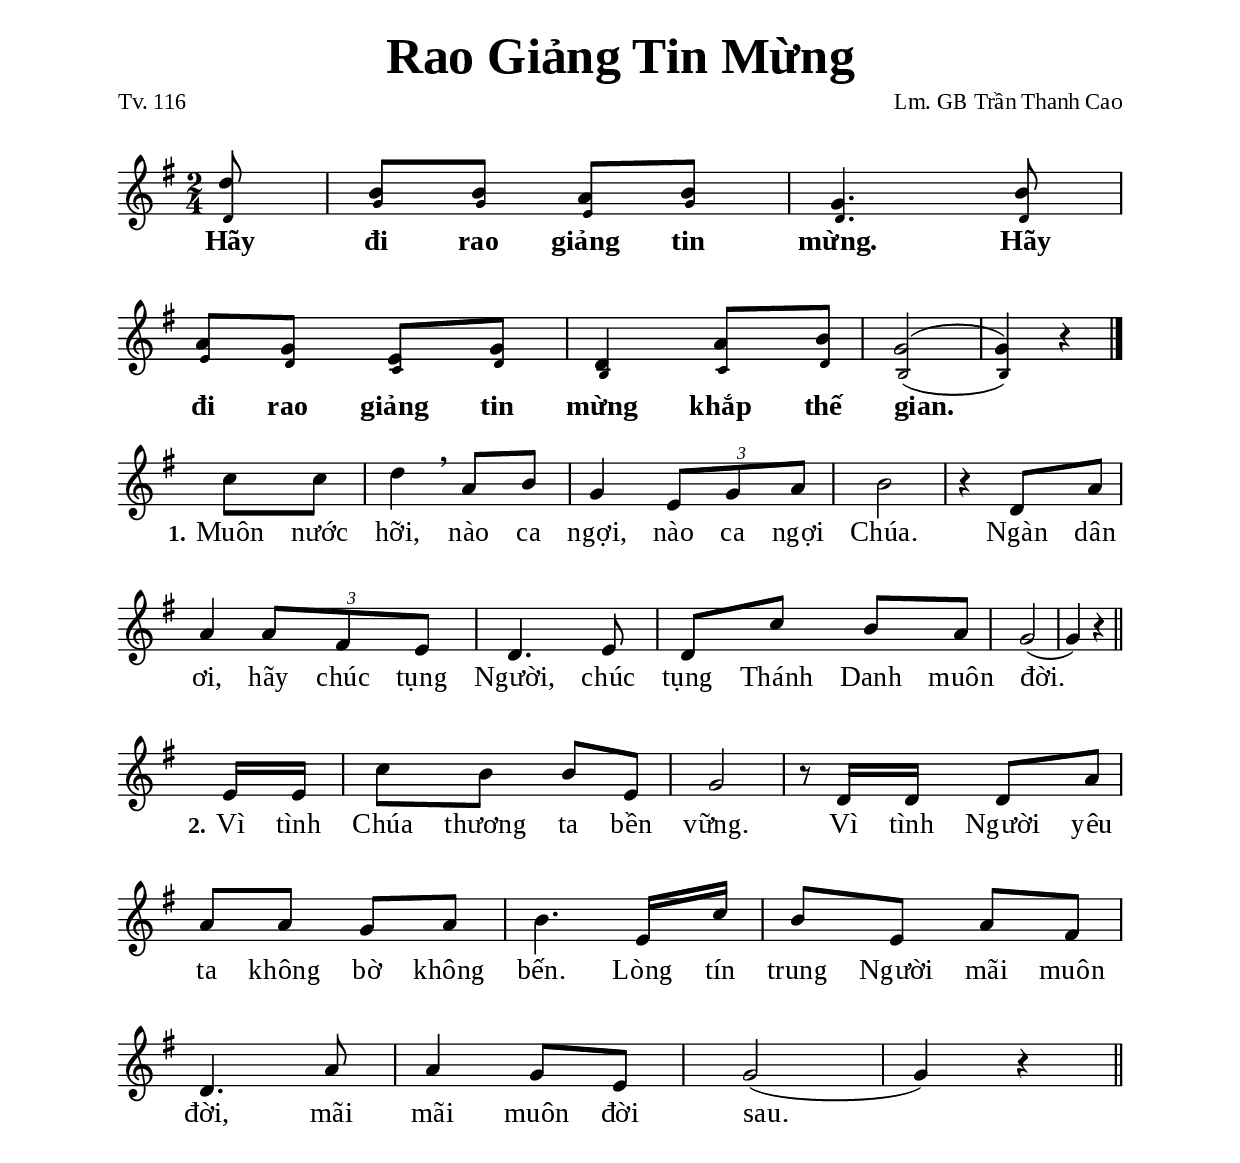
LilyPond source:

% Cài đặt chung
\version "2.22.1"
\include "english.ly"

\header {
  title = \markup { \fontsize #3 "Rao Giảng Tin Mừng" }
  poet = "Tv. 116"
  composer = "Lm. GB Trần Thanh Cao"
  arranger = " "
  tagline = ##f
}

% Nhạc điệp khúc
nhacDiepKhucSop = \relative c'' {
  \partial 8 d8 |
  b b a b |
  g4. b8 |
  a g e g |
  d4 a'8 b |
  g2 ^( |
  g4) r \bar "|."
}

nhacDiepKhucBas = \relative c' {
  \partial 8 d8 
  g g e g |
  d4. d8 |
  e d c d |
  b4 c8 d |
  b2 _( |
  b4) r
}

% Nhạc phiên khúc
nhacPhienKhucMot = \relative c'' {
  \partial 4 c8 c |
  d4 \breathe a8 b |
  g4 \tuplet 3/2 { e8 g a } |
  b2 |
  r4 d,8 a' |
  a4 \tuplet 3/2 { a8 fs e } |
  d4. e8 |
  d c' b a |
  g2 ( |
  g4) r \bar "||"
}

nhacPhienKhucHai = \relative c' {
  \partial 8 e16 e |
  c'8 b b e, |
  g2 |
  r8 d16 d d8 a' |
  a a g a |
  b4. e,16 c' |
  b8 e, a fs |
  d4. a'8 |
  a4 g8 e |
  g2 ( |
  g4) r \bar "||"
}

% Lời điệp khúc
loiDiepKhuc = \lyricmode {
  Hãy đi rao giảng tin mừng.
  Hãy đi rao giảng tin mừng khắp thế gian.
}

% Lời phiên khúc
loiPhienKhucMot = \lyricmode {
  \set stanza = #"1."
  Muôn nước hỡi, nào ca ngợi, nào ca ngợi Chúa.
  Ngàn dân ơi, hãy chúc tụng Người,
  chúc tụng Thánh Danh muôn đời.
}

loiPhienKhucHai = \lyricmode {
  \set stanza = #"2."
  Vì tình Chúa thương ta bền vững.
  Vì tình Người yêu ta không bờ không bến.
  Lòng tín trung Người mãi muôn đời, mãi mãi muôn đời sau.
}


% Dàn trang
\paper {
  #(set-paper-size "a4")
  top-margin = 15\mm
  bottom-margin = 10\mm
  left-margin = 20\mm
  right-margin = 20\mm
  indent = #0
  #(define fonts
    (make-pango-font-tree
      "Liberation Serif"
      "Liberation Serif"
      "Liberation Serif"
      (/ 20 20)))
  page-count = #1
  system-system-spacing = #'((basic-distance . 14))
  score-system-spacing = #'((basic-distance . 14))
}

% Thiết lập tông và nhịp
TongNhip = { \key g \major \time 2/4 }

% Đổi kích thước nốt cho bè phụ
notBePhu =
#(define-music-function (font-size music) (number? ly:music?)
   (for-some-music
     (lambda (m)
       (if (music-is-of-type? m 'rhythmic-event)
           (begin
             (set! (ly:music-property m 'tweaks)
                   (cons `(font-size . ,font-size)
                         (ly:music-property m 'tweaks)))
             #t)
           #f))
     music)
   music)

\score {
  \new ChoirStaff <<
    \new Staff = diepKhuc \with {
        \consists "Merge_rests_engraver"
        %\magnifyStaff #(magstep +1)
        printPartCombineTexts = ##f
      }
      <<
      \new Voice \TongNhip \partCombine 
        \nhacDiepKhucSop
        \notBePhu -3 { \nhacDiepKhucBas }
      \new NullVoice = nhacThamChieu \nhacDiepKhucSop
      \new Lyrics \lyricsto nhacThamChieu \loiDiepKhuc
      >>
  >>
  \layout {
    \override Lyrics.LyricText.font-series = #'bold
    \override Lyrics.LyricText.font-size = #+2
    \override Lyrics.LyricSpace.minimum-distance = #5
    \override Score.BarNumber.break-visibility = ##(#f #f #f)
    \override Score.SpacingSpanner.uniform-stretching = ##t
  }
}

\score {
  \new ChoirStaff <<
    \new Staff = phienKhuc \with {
        %\magnifyStaff #(magstep +1)
      }
      <<
      \new Voice = beSop {
        \key g \major \time 2/4 \nhacPhienKhucMot
      }
    >>
    \new Lyrics \lyricsto beSop \loiPhienKhucMot
  >>
  \layout {
    \override Staff.TimeSignature.transparent = ##t
    \override Lyrics.LyricText.font-size = #+2
    \override Lyrics.LyricSpace.minimum-distance = #2.5
    \override Score.BarNumber.break-visibility = ##(#f #f #f)
    \override Score.SpacingSpanner.uniform-stretching = ##t
  }
}

\score {
  \new ChoirStaff <<
    \new Staff = phienKhuc \with {
        %\magnifyStaff #(magstep +1)
      }
      <<
      \new Voice = beSop {
        \key g \major \time 2/4 \nhacPhienKhucHai
      }
    >>
    \new Lyrics \lyricsto beSop \loiPhienKhucHai
  >>
  \layout {
    \override Staff.TimeSignature.transparent = ##t
    \override Lyrics.LyricText.font-size = #+2
    \override Lyrics.LyricSpace.minimum-distance = #3
    \override Score.BarNumber.break-visibility = ##(#f #f #f)
    \override Score.SpacingSpanner.uniform-stretching = ##t
  }
}
